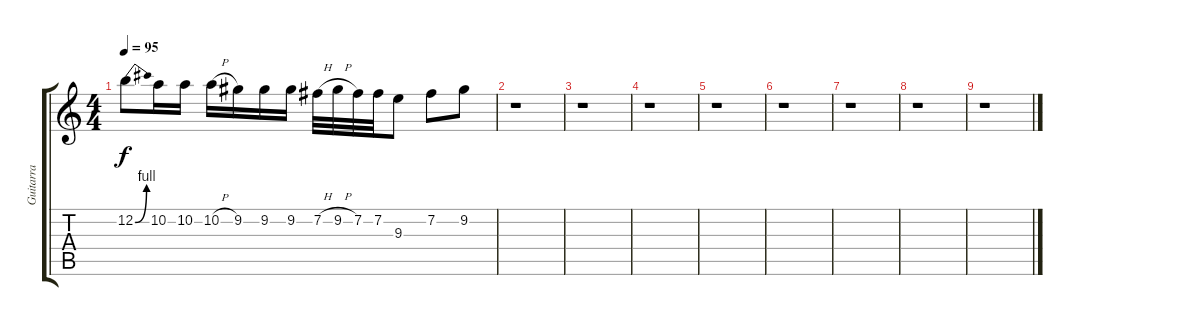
\track ("Guitarra" "Guitarra") {instrument distortionguitar}
\staff {score tabs}
\tuning (E4 B3 G3 D3 A2 E2) {hide}
\ts (4 4)
\tempo 95
\clef g2
\ks c
12.2{be (bend 0 0 60 4)}.8{dy f} 10.2.16 10.2.16 10.2{h}.16 9.2.16 9.2.16 9.2.16 7.2{h}.32 9.2{h}.32 7.2.32 7.2.32 9.3.8 7.2.8 9.2.8 |
r.1 |
r.1 |
r.1 |
r.1 |
r.1 |
r.1 |
r.1 |
r.1
